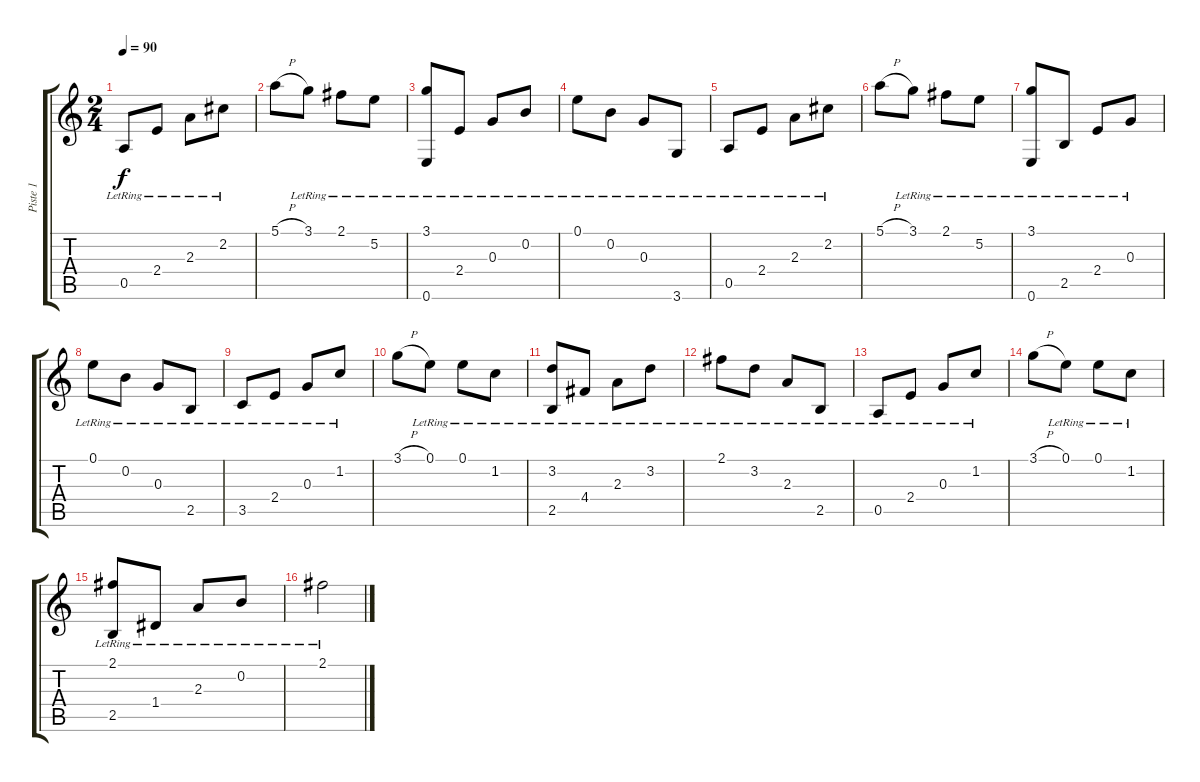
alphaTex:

\track ("Piste 1" "Piste 1") {instrument acousticguitarnylon}
\staff {score tabs}
\tuning (E4 B3 G3 D3 A2 E2) {hide}
\ts (2 4)
\tempo 90
\clef g2
\ks c
0.5{lr}.8{dy f} 2.4{lr}.8 2.3{lr}.8 2.2{lr}.8 |
5.1{h}.8 3.1{lr}.8 2.1{lr}.8 5.2{lr}.8 |
(3.1{lr} 0.6{lr}).8 2.4{lr}.8 0.3{lr}.8 0.2{lr}.8 |
0.1{lr}.8 0.2{lr}.8 0.3{lr}.8 3.6{lr}.8 |
0.5{lr}.8 2.4{lr}.8 2.3{lr}.8 2.2{lr}.8 |
5.1{h}.8 3.1{lr}.8 2.1{lr}.8 5.2{lr}.8 |
(3.1{lr} 0.6{lr}).8 2.5{lr}.8 2.4{lr}.8 0.3{lr}.8 |
0.1{lr}.8 0.2{lr}.8 0.3{lr}.8 2.5{lr}.8 |
3.5{lr}.8 2.4{lr}.8 0.3{lr}.8 1.2{lr}.8 |
3.1{h}.8 0.1{lr}.8 0.1{lr}.8 1.2{lr}.8 |
(3.2{lr} 2.5{lr}).8 4.4{lr}.8 2.3{lr}.8 3.2{lr}.8 |
2.1{lr}.8 3.2{lr}.8 2.3{lr}.8 2.5{lr}.8 |
0.5{lr}.8 2.4{lr}.8 0.3{lr}.8 1.2{lr}.8 |
3.1{h}.8 0.1{lr}.8 0.1{lr}.8 1.2{lr}.8 |
(2.1{lr} 2.5{lr}).8 1.4{lr}.8 2.3{lr}.8 0.2{lr}.8 |
2.1{lr}.2
